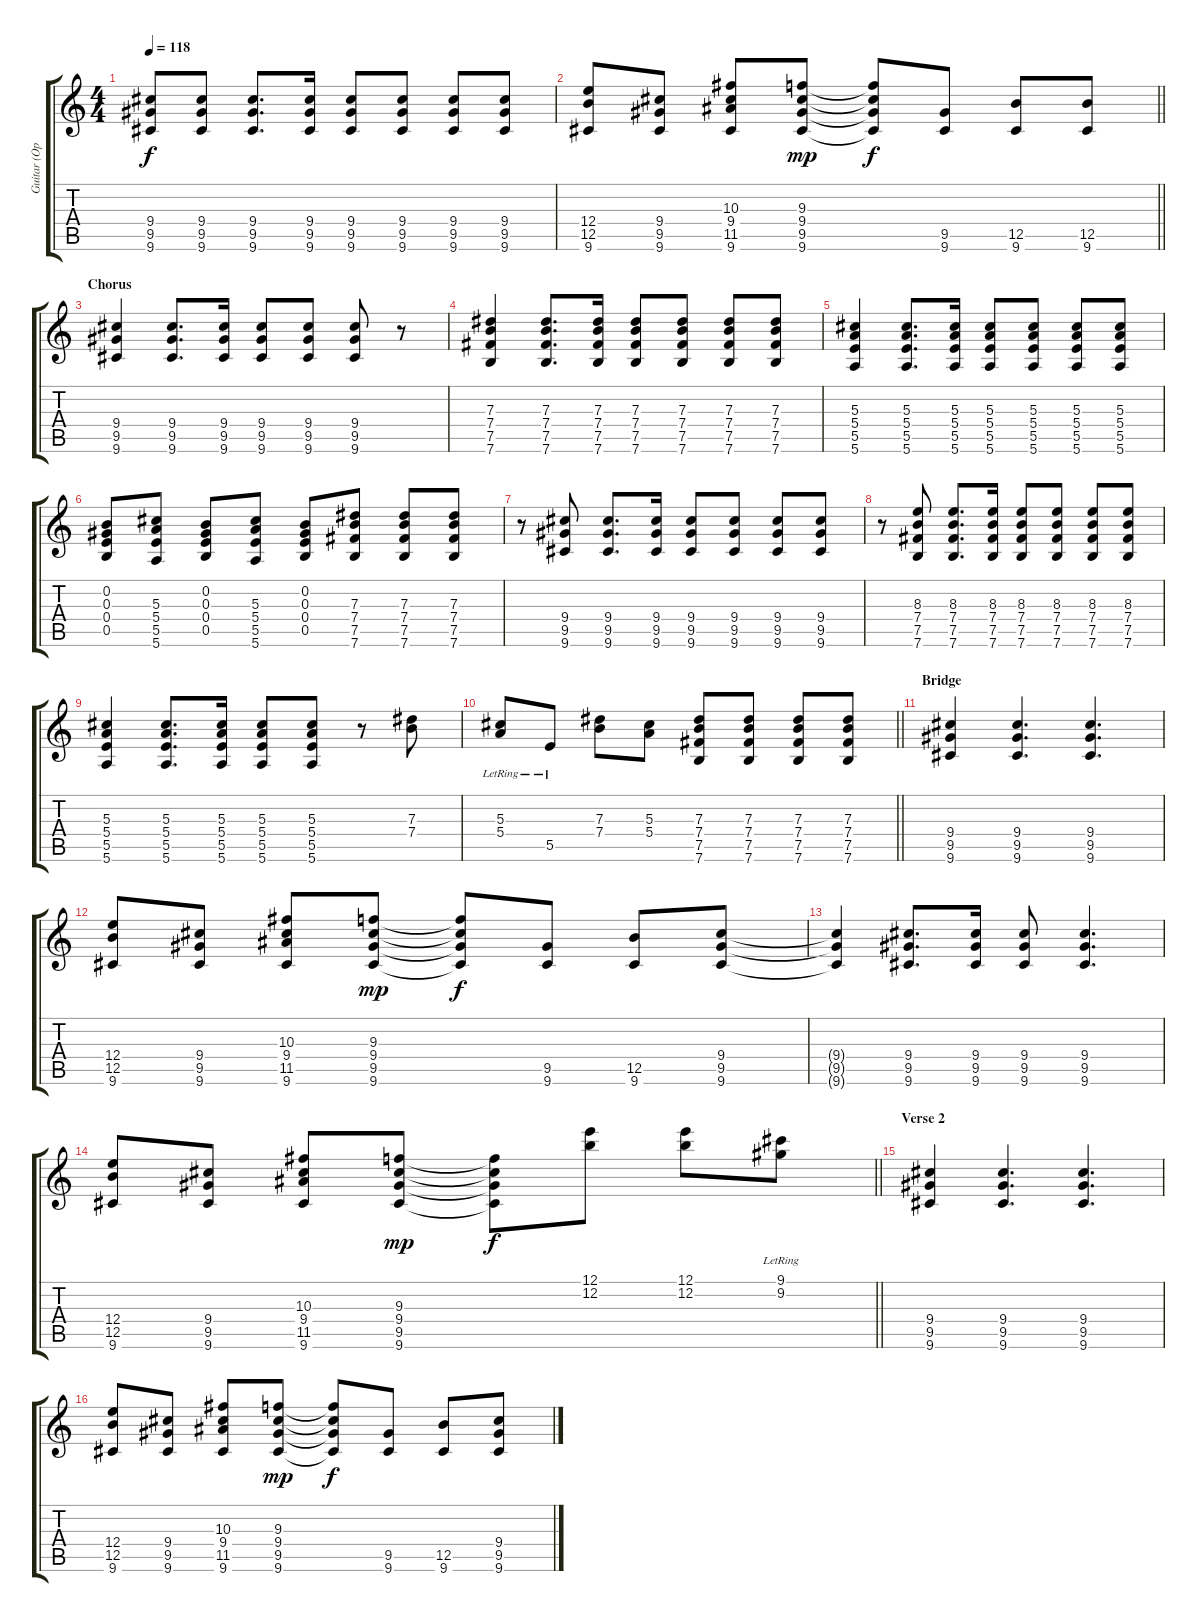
\track ("Guitar (Open-E)" "Guitar (Op") {instrument electricguitarclean}
\staff {score tabs}
\tuning (E4 B3 Ab3 E3 B2 E2) {hide}
\ts (4 4)
\tempo 118
\clef g2
\ks c
(9.4{t} 9.5{t} 9.6{t}).8{dy f} (9.4 9.5 9.6).8 (9.4 9.5 9.6).8{d} (9.4 9.5 9.6).16 (9.4 9.5 9.6).8 (9.4 9.5 9.6).8 (9.4 9.5 9.6).8 (9.4 9.5 9.6).8 |
\barLineRight lightlight
(12.4 12.5 9.6).8 (9.4 9.5 9.6).8 (10.3 9.4 11.5 9.6).8 (9.3 9.4 9.5 9.6).8{dy mp} (9.3{t} 9.4{t} 9.5{t} 9.6{t}).8{dy f} (9.5 9.6).8 (12.5 9.6).8 (12.5 9.6).8 |
\section ("" "Chorus")
(9.4 9.5 9.6).4 (9.4 9.5 9.6).8{d} (9.4 9.5 9.6).16 (9.4 9.5 9.6).8 (9.4 9.5 9.6).8 (9.4 9.5 9.6).8 r.8 |
(7.3 7.4 7.5 7.6).4 (7.3 7.4 7.5 7.6).8{d} (7.3 7.4 7.5 7.6).16 (7.3 7.4 7.5 7.6).8 (7.3 7.4 7.5 7.6).8 (7.3 7.4 7.5 7.6).8 (7.3 7.4 7.5 7.6).8 |
(5.3 5.4 5.5 5.6).4 (5.3 5.4 5.5 5.6).8{d} (5.3 5.4 5.5 5.6).16 (5.3 5.4 5.5 5.6).8 (5.3 5.4 5.5 5.6).8 (5.3 5.4 5.5 5.6).8 (5.3 5.4 5.5 5.6).8 |
(0.2 0.3 0.4 0.5).8 (5.3 5.4 5.5 5.6).8 (0.2 0.3 0.4 0.5).8 (5.3 5.4 5.5 5.6).8 (0.2 0.3 0.4 0.5).8 (7.3 7.4 7.5 7.6).8 (7.3 7.4 7.5 7.6).8 (7.3 7.4 7.5 7.6).8 |
r.8 (9.4 9.5 9.6).8 (9.4 9.5 9.6).8{d} (9.4 9.5 9.6).16 (9.4 9.5 9.6).8 (9.4 9.5 9.6).8 (9.4 9.5 9.6).8 (9.4 9.5 9.6).8 |
r.8 (8.3 7.4 7.5 7.6).8 (8.3 7.4 7.5 7.6).8{d} (8.3 7.4 7.5 7.6).16 (8.3 7.4 7.5 7.6).8 (8.3 7.4 7.5 7.6).8 (8.3 7.4 7.5 7.6).8 (8.3 7.4 7.5 7.6).8 |
(5.3 5.4 5.5 5.6).4 (5.3 5.4 5.5 5.6).8{d} (5.3 5.4 5.5 5.6).16 (5.3 5.4 5.5 5.6).8 (5.3 5.4 5.5 5.6).8 r.8 (7.3 7.4).8 |
\barLineRight lightlight
(5.3{lr} 5.4{lr}).8 5.5{lr}.8 (7.3 7.4).8 (5.3 5.4).8 (7.3 7.4 7.5 7.6).8 (7.3 7.4 7.5 7.6).8 (7.3 7.4 7.5 7.6).8 (7.3 7.4 7.5 7.6).8 |
\section ("" "Bridge")
(9.4 9.5 9.6).4 (9.4 9.5 9.6).4{d} (9.4 9.5 9.6).4{d} |
(12.4 12.5 9.6).8 (9.4 9.5 9.6).8 (10.3 9.4 11.5 9.6).8 (9.3 9.4 9.5 9.6).8{dy mp} (9.3{t} 9.4{t} 9.5{t} 9.6{t}).8{dy f} (9.5 9.6).8 (12.5 9.6).8 (9.4 9.5 9.6).8 |
(9.4{t} 9.5{t} 9.6{t}).4 (9.4 9.5 9.6).8{d} (9.4 9.5 9.6).16 (9.4 9.5 9.6).8 (9.4 9.5 9.6).4{d} |
\barLineRight lightlight
(12.4 12.5 9.6).8 (9.4 9.5 9.6).8 (10.3 9.4 11.5 9.6).8 (9.3 9.4 9.5 9.6).8{dy mp} (9.3{t} 9.4{t} 9.5{t} 9.6{t}).8{dy f} (12.1 12.2).8 (12.1 12.2).8 (9.1{lr} 9.2{lr}).8 |
\section ("" "Verse 2")
(9.4 9.5 9.6).4 (9.4 9.5 9.6).4{d} (9.4 9.5 9.6).4{d} |
(12.4 12.5 9.6).8 (9.4 9.5 9.6).8 (10.3 9.4 11.5 9.6).8 (9.3 9.4 9.5 9.6).8{dy mp} (9.3{t} 9.4{t} 9.5{t} 9.6{t}).8{dy f} (9.5 9.6).8 (12.5 9.6).8 (9.4 9.5 9.6).8
